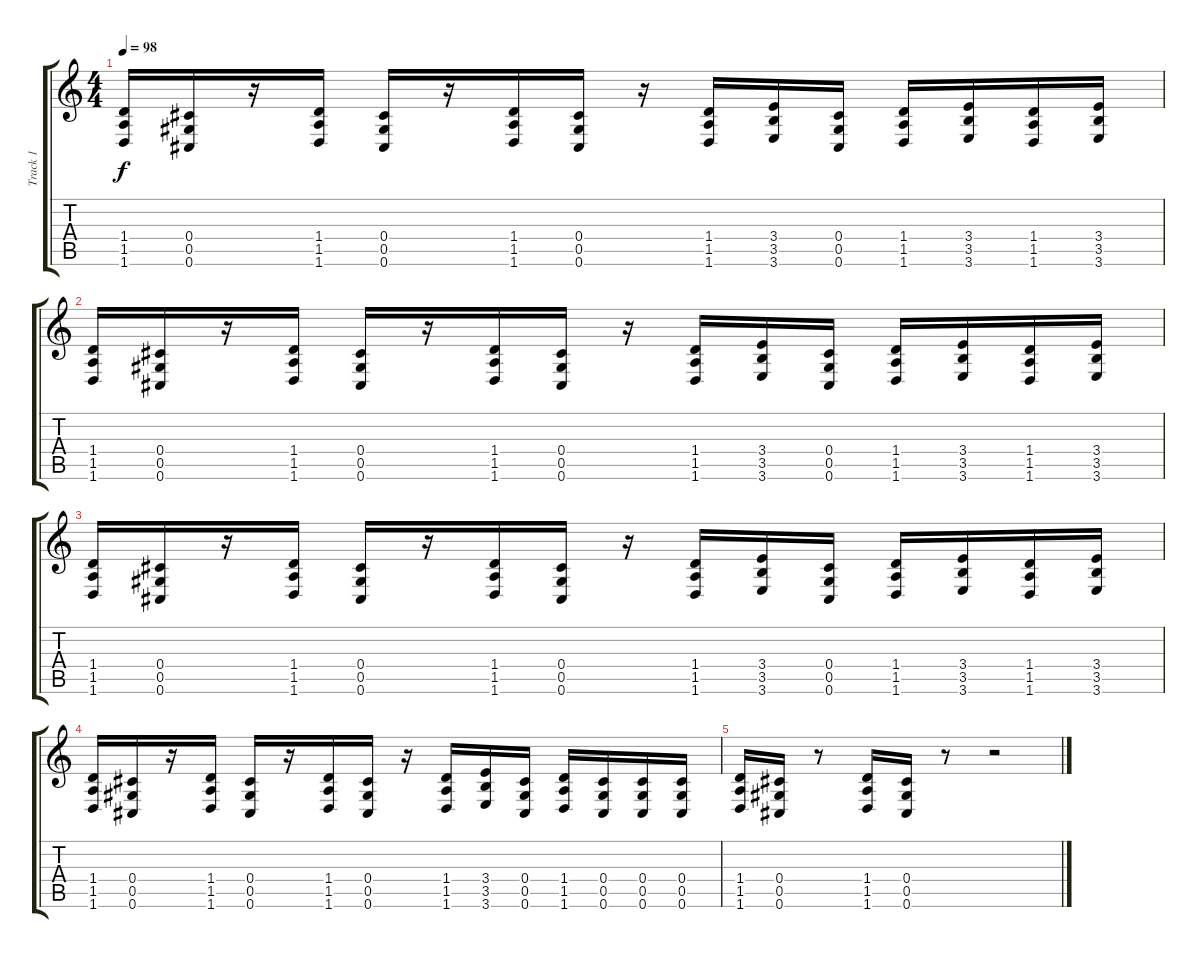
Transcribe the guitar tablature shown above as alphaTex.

\track ("Track 1" "Track 1") {instrument distortionguitar}
\staff {score tabs}
\tuning (Eb4 Bb3 Gb3 Db3 Ab2 Db2) {hide}
\ts (4 4)
\tempo 98
\clef g2
\ks c
(1.4 1.5 1.6).16{dy f} (0.4 0.5 0.6).16 r.16 (1.4 1.5 1.6).16 (0.4 0.5 0.6).16 r.16 (1.4 1.5 1.6).16 (0.4 0.5 0.6).16 r.16 (1.4 1.5 1.6).16 (3.4 3.5 3.6).16 (0.4 0.5 0.6).16 (1.4 1.5 1.6).16 (3.4 3.5 3.6).16 (1.4 1.5 1.6).16 (3.4 3.5 3.6).16 |
(1.4 1.5 1.6).16 (0.4 0.5 0.6).16 r.16 (1.4 1.5 1.6).16 (0.4 0.5 0.6).16 r.16 (1.4 1.5 1.6).16 (0.4 0.5 0.6).16 r.16 (1.4 1.5 1.6).16 (3.4 3.5 3.6).16 (0.4 0.5 0.6).16 (1.4 1.5 1.6).16 (3.4 3.5 3.6).16 (1.4 1.5 1.6).16 (3.4 3.5 3.6).16 |
(1.4 1.5 1.6).16 (0.4 0.5 0.6).16 r.16 (1.4 1.5 1.6).16 (0.4 0.5 0.6).16 r.16 (1.4 1.5 1.6).16 (0.4 0.5 0.6).16 r.16 (1.4 1.5 1.6).16 (3.4 3.5 3.6).16 (0.4 0.5 0.6).16 (1.4 1.5 1.6).16 (3.4 3.5 3.6).16 (1.4 1.5 1.6).16 (3.4 3.5 3.6).16 |
(1.4 1.5 1.6).16 (0.4 0.5 0.6).16 r.16 (1.4 1.5 1.6).16 (0.4 0.5 0.6).16 r.16 (1.4 1.5 1.6).16 (0.4 0.5 0.6).16 r.16 (1.4 1.5 1.6).16 (3.4 3.5 3.6).16 (0.4 0.5 0.6).16 (1.4 1.5 1.6).16 (0.4 0.5 0.6).16 (0.4 0.5 0.6).16 (0.4 0.5 0.6).16 |
(1.4 1.5 1.6).16 (0.4 0.5 0.6).16 r.8 (1.4 1.5 1.6).16 (0.4 0.5 0.6).16 r.8 r.2
